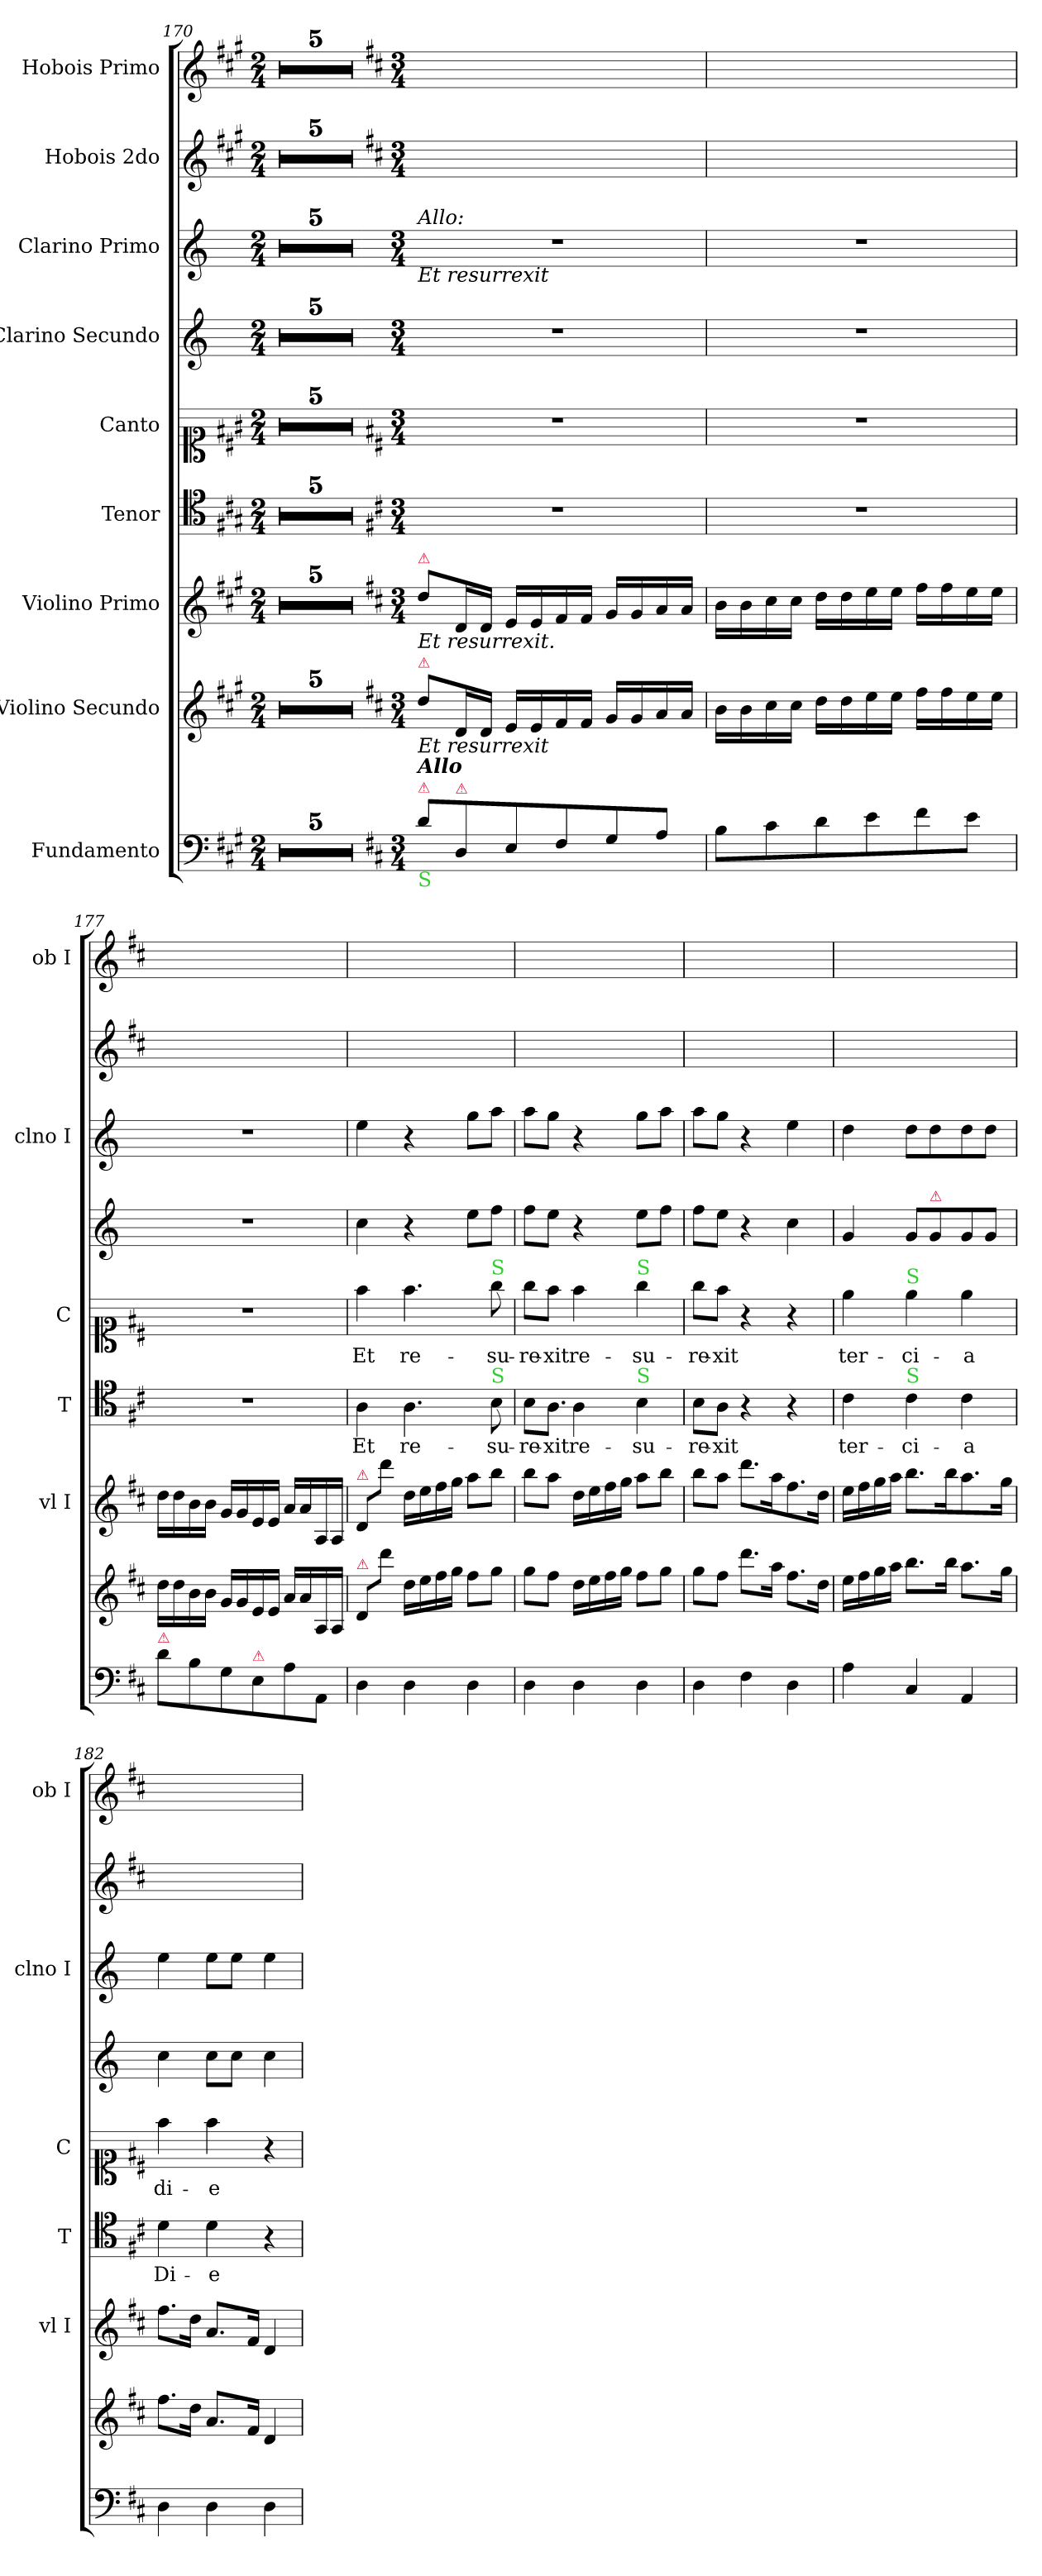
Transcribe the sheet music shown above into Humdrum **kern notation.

**kern	**kern	**kern	**kern	**text	**kern	**text	**kern	**kern	**kern	**kern
*part9	*part8	*part7	*part6	*part6	*part5	*part5	*part4	*part3	*part2	*part1
*staff9	*staff8	*staff7	*staff6	*staff6	*staff5	*staff5	*staff4	*staff3	*staff2	*staff1
*I"Fundamento	*I"Violino Secundo	*I"Violino Primo	*I"Tenor	*	*I"Canto	*	*I"Clarino Secundo	*I"Clarino Primo	*I"Hobois 2do	*I"Hobois Primo
*	*	*I'vl I	*I'T	*	*I'C	*	*	*I'clno I	*	*I'ob I
*clefF4	*clefG2	*clefG2	*clefC4	*	*clefC1	*	*clefG2	*clefG2	*clefG2	*clefG2
*	*	*	*	*	*	*	*ITrd-1c-2	*ITrd-1c-2	*	*
*k[f#c#g#]	*k[f#c#g#]	*k[f#c#g#]	*k[f#c#g#]	*	*k[f#c#g#]	*	*k[f#c#]	*k[f#c#]	*k[f#c#g#]	*k[f#c#g#]
*M2/4	*M2/4	*M2/4	*M2/4	*	*M2/4	*	*M2/4	*M2/4	*M2/4	*M2/4
=170	=170	=170	=170	=170	=170	=170	=170	=170	=170	=170
2ryy	2ryy	2ryy	2ryy	.	2ryy	.	2ryy	2ryy	2ryy	2ryy
=171	=171	=171	=171	=171	=171	=171	=171	=171	=171	=171
2ryy	2ryy	2ryy	2ryy	.	2ryy	.	2ryy	2ryy	2ryy	2ryy
=172	=172	=172	=172	=172	=172	=172	=172	=172	=172	=172
2ryy	2ryy	2ryy	2r	.	2ryy	.	2ryy	2ryy	2ryy	2ryy
=173	=173	=173	=173	=173	=173	=173	=173	=173	=173	=173
2ryy	2ryy	2ryy	2r	.	2ryy	.	2ryy	2ryy	2ryy	2ryy
=174	=174	=174	=174	=174	=174	=174	=174	=174	=174	=174
2ryy	2ryy	2ryy	2r	.	2ryy	.	2ryy	2ryy	2ryy	2ryy
=175||	=175||	=175||	=175:|!|:;	=175||	=175||	=175||	=175||	=175||	=175||	=175||
*k[f#c#]	*k[f#c#]	*k[f#c#]	*k[f#c#]	*	*k[f#c#]	*	*k[f#c#]	*k[f#c#]	*k[f#c#]	*k[f#c#]
*M3/4	*M3/4	*M3/4	*M3/4	*	*M3/4	*	*M3/4	*M3/4	*M3/4	*M3/4
!	!	!	!	!	!	!	!	!LO:TX:b:i:t=Et resurrexit	!	!
!	!	!	!	!	!	!	!	!LO:TX:a:i:t=Allo&colon;	!	!
!	!	!LO:TX:a:color=crimson:t=⚠	!	!	!	!	!	!	!	!
!	!	!LO:TX:b:i:t=Et resurrexit.	!	!	!	!	!	!	!	!
!	!LO:TX:a:color=crimson:t=⚠	!	!	!	!	!	!	!	!	!
!	!LO:TX:b:i:t=Et resurrexit	!	!	!	!	!	!	!	!	!
!LO:TX:a:color=crimson:t=⚠	!	!	!	!	!	!	!	!	!	!
!LO:TX:b:color=limegreen:t=S	!	!	!	!	!	!	!	!	!	!
!LO:TX:a:Bi:t=Allo	!	!	!	!	!	!	!	!	!	!
8d\L	8dd\L	8dd\L	2.r	.	2.r	.	2.r	2.r	2.ryy	2.ryy
!LO:TX:a:color=crimson:t=⚠	!	!	!	!	!	!	!	!	!	!
8D/	16d/L	16d/L	.	.	.	.	.	.	.	.
.	16d/JJ	16d/JJ	.	.	.	.	.	.	.	.
8E/	16e/LL	16e/LL	.	.	.	.	.	.	.	.
.	16e/	16e/	.	.	.	.	.	.	.	.
8F#/	16f#/	16f#/	.	.	.	.	.	.	.	.
.	16f#/JJ	16f#/JJ	.	.	.	.	.	.	.	.
8G/	16g/LL	16g/LL	.	.	.	.	.	.	.	.
.	16g/	16g/	.	.	.	.	.	.	.	.
8A/J	16a/	16a/	.	.	.	.	.	.	.	.
.	16a/JJ	16a/JJ	.	.	.	.	.	.	.	.
=176	=176	=176	=176	=176	=176	=176	=176	=176	=176	=176
8B\L	16b\LL	16b\LL	2.r	.	2.r	.	2.r	2.r	2.ryy	2.ryy
.	16b\	16b\	.	.	.	.	.	.	.	.
8c#\	16cc#\	16cc#\	.	.	.	.	.	.	.	.
.	16cc#\JJ	16cc#\JJ	.	.	.	.	.	.	.	.
8d\	16dd\LL	16dd\LL	.	.	.	.	.	.	.	.
.	16dd\	16dd\	.	.	.	.	.	.	.	.
8e\	16ee\	16ee\	.	.	.	.	.	.	.	.
.	16ee\JJ	16ee\JJ	.	.	.	.	.	.	.	.
8f#\	16ff#\LL	16ff#\LL	.	.	.	.	.	.	.	.
.	16ff#\	16ff#\	.	.	.	.	.	.	.	.
8e\J	16ee\	16ee\	.	.	.	.	.	.	.	.
.	16ee\JJ	16ee\JJ	.	.	.	.	.	.	.	.
=177	=177	=177	=177	=177	=177	=177	=177	=177	=177	=177
!LO:TX:a:color=crimson:t=⚠	!	!	!	!	!	!	!	!	!	!
8d\L	16dd\LL	16dd\LL	2.r	.	2.r	.	2.r	2.r	2.ryy	2.ryy
.	16dd\	16dd\	.	.	.	.	.	.	.	.
8B\	16b\	16b\	.	.	.	.	.	.	.	.
.	16b\JJ	16b\JJ	.	.	.	.	.	.	.	.
8G\	16g/LL	16g/LL	.	.	.	.	.	.	.	.
.	16g/	16g/	.	.	.	.	.	.	.	.
!LO:TX:a:color=crimson:t=⚠	!	!	!	!	!	!	!	!	!	!
8E\	16e/	16e/	.	.	.	.	.	.	.	.
.	16e/JJ	16e/JJ	.	.	.	.	.	.	.	.
8A\	16a/LL	16a/LL	.	.	.	.	.	.	.	.
.	16a/	16a/	.	.	.	.	.	.	.	.
8AA/J	16A/	16A/	.	.	.	.	.	.	.	.
.	16A/JJ	16A/JJ	.	.	.	.	.	.	.	.
=178	=178	=178	=178	=178	=178	=178	=178	=178	=178	=178
!	!	!LO:TX:a:color=crimson:t=⚠	!	!	!	!	!	!	!	!
!	!LO:TX:a:color=crimson:t=⚠	!	!	!	!	!	!	!	!	!
4D\	8d/L	8d/L	4A\	Et	4ff#\	Et	4dd\	4ff#\	2.ryy	2.ryy
.	8ddd\J	8ddd\J	.	.	.	.	.	.	.	.
4D\	16dd\LL	16dd\LL	4.A\	re-	4.ff#\	re-	4r	4r	.	.
.	16ee\	16ee\	.	.	.	.	.	.	.	.
.	16ff#\	16ff#\	.	.	.	.	.	.	.	.
.	16gg\JJ	16gg\JJ	.	.	.	.	.	.	.	.
4D\	8ff#\L	8aa\L	.	.	.	.	8ff#\L	8aa\L	.	.
!	!	!	!	!	!LO:TX:a:color=limegreen:t=S	!	!	!	!	!
!	!	!	!LO:TX:a:color=limegreen:t=S	!	!	!	!	!	!	!
.	8gg\J	8bb\J	8B\	-su-	8gg\	-su-	8gg\J	8bb\J	.	.
=179	=179	=179	=179	=179	=179	=179	=179	=179	=179	=179
4D\	8gg\L	8bb\L	8B\L	-re-	8gg\L	-re-	8gg\L	8bb\L	2.ryy	2.ryy
!	!	!	!LO:N:vis=8.	!	!	!	!	!	!	!
.	8ff#\J	8aa\J	8A\J	-xit	8ff#\J	-xit	8ff#\J	8aa\J	.	.
4D\	16dd\LL	16dd\LL	4A\	re-	4ff#\	re-	4r	4r	.	.
.	16ee\	16ee\	.	.	.	.	.	.	.	.
.	16ff#\	16ff#\	.	.	.	.	.	.	.	.
.	16gg\JJ	16gg\JJ	.	.	.	.	.	.	.	.
!	!	!	!	!	!LO:TX:a:color=limegreen:t=S	!	!	!	!	!
!	!	!	!LO:TX:a:color=limegreen:t=S	!	!	!	!	!	!	!
4D\	8ff#\L	8aa\L	4B\	-su-	4gg\	-su-	8ff#\L	8aa\L	.	.
.	8gg\J	8bb\J	.	.	.	.	8gg\J	8bb\J	.	.
=180	=180	=180	=180	=180	=180	=180	=180	=180	=180	=180
4D\	8gg\L	8bb\L	8B\L	-re-	8gg\L	-re-	8gg\L	8bb\L	2.ryy	2.ryy
.	8ff#\J	8aa\J	8A\J	-xit	8ff#\J	-xit	8ff#\J	8aa\J	.	.
4F#\	8.ddd\L	8.ddd\L	4r	.	4r	.	4r	4r	.	.
.	16aa\Jk	16aa\K	.	.	.	.	.	.	.	.
4D\	8.ff#\L	8.ff#\	4r	.	4r	.	4dd\	4ff#\	.	.
.	16dd\Jk	16dd\Jk	.	.	.	.	.	.	.	.
=181	=181	=181	=181	=181	=181	=181	=181	=181	=181	=181
4A\	16ee\LL	16ee\LL	4c#\	ter-	4ee\	ter-	4a/	4ee\	2.ryy	2.ryy
.	16ff#\	16ff#\	.	.	.	.	.	.	.	.
.	16gg\	16gg\	.	.	.	.	.	.	.	.
.	16aa\JJ	16aa\JJ	.	.	.	.	.	.	.	.
!	!	!	!	!	!LO:TX:a:color=limegreen:t=S	!	!	!	!	!
!	!	!	!LO:TX:a:color=limegreen:t=S	!	!	!	!	!	!	!
4C#/	8.bb\L	8.bb\L	4c#\	-ci-	4ee\	-ci-	8a/L	8ee\L	.	.
!	!	!	!	!	!	!	!LO:TX:a:color=crimson:t=⚠	!	!	!
.	.	.	.	.	.	.	8a/	8ee\	.	.
.	16bb\Jk	16bb\K	.	.	.	.	.	.	.	.
4AA/	8.aa\L	8.aa\	4c#\	-a	4ee\	-a	8a/	8ee\	.	.
.	.	.	.	.	.	.	8a/J	8ee\J	.	.
.	16gg\Jk	16gg\Jk	.	.	.	.	.	.	.	.
=182	=182	=182	=182	=182	=182	=182	=182	=182	=182	=182
4D\	8.ff#\L	8.ff#\L	4d\	Di-	4ff#\	di-	4dd\	4ff#\	2.ryy	2.ryy
.	16dd\Jk	16dd\Jk	.	.	.	.	.	.	.	.
4D\	8.a/L	8.a/L	4d\	-e	4ff#\	-e	8dd\L	8ff#\L	.	.
.	.	.	.	.	.	.	8dd\J	8ff#\J	.	.
.	16f#/Jk	16f#/Jk	.	.	.	.	.	.	.	.
4D\	4d/	4d/	4r	.	4r	.	4dd\	4ff#\	.	.
=	=	=	=	=	=	=	=	=	=	=
*-	*-	*-	*-	*-	*-	*-	*-	*-	*-	*-
